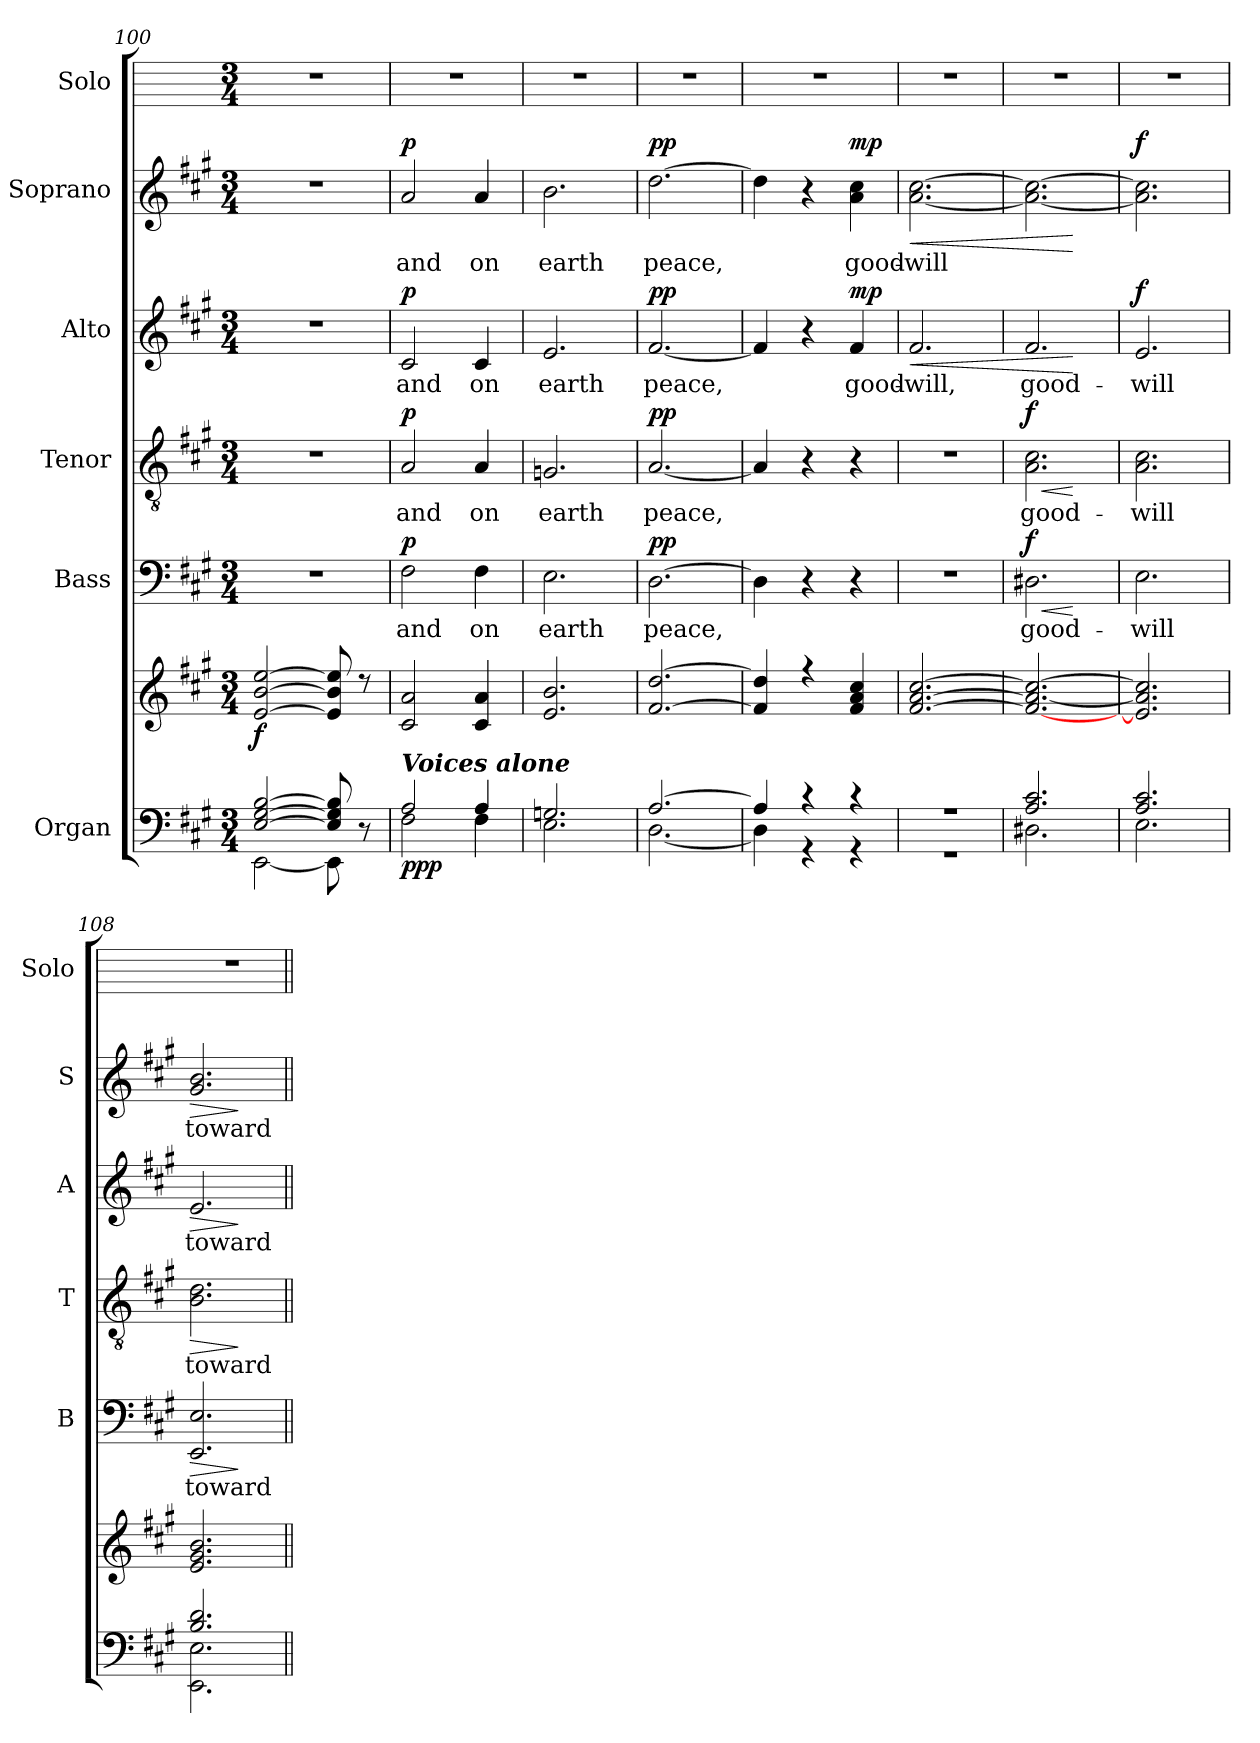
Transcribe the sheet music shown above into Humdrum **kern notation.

**kern	**kern	**dynam	**kern	**text	**dynam	**kern	**text	**dynam	**kern	**text	**dynam	**kern	**text	**dynam	**kern
*part6	*part6	*part6	*part5	*part5	*part5	*part4	*part4	*part4	*part3	*part3	*part3	*part2	*part2	*part2	*part1
*staff7	*staff6	*staff6/7	*staff5	*staff5	*staff5	*staff4	*staff4	*staff4	*staff3	*staff3	*staff3	*staff2	*staff2	*staff2	*staff1
*I"Organ	*	*	*I"Bass	*	*	*I"Tenor	*	*	*I"Alto	*	*	*I"Soprano	*	*	*I"Solo
*	*	*	*I'B	*	*	*I'T	*	*	*I'A	*	*	*I'S	*	*	*I'Solo
!!LO:LB:g=z
*clefF4	*clefG2	*	*clefF4	*	*	*clefGv2	*	*	*clefG2	*	*	*clefG2	*	*	*
*k[f#c#g#]	*k[f#c#g#]	*	*k[f#c#g#]	*	*	*k[f#c#g#]	*	*	*k[f#c#g#]	*	*	*k[f#c#g#]	*	*	*
*A:	*A:	*	*A:	*	*	*A:	*	*	*A:	*	*	*A:	*	*	*
*M3/4	*M3/4	*	*M3/4	*	*	*M3/4	*	*	*M3/4	*	*	*M3/4	*	*	*M3/4
=100	=100	=100	=100	=100	=100	=100	=100	=100	=100	=100	=100	=100	=100	=100	=100
*^	*^	*	*	*	*	*	*	*	*	*	*	*	*	*	*
!	!	!	!LO:N:vis=1	!LO:DY:b	!LO:N:vis=1	!	!	!LO:N:vis=1	!	!	!LO:N:vis=1	!	!	!LO:N:vis=1	!	!	!
[2E/ [2G#/ [2B/	[2EE\	[2e [2b [2ee	2.ryy	f	2.r	.	.	2.r	.	.	2.r	.	.	2.r	.	.	2.r
8E/] 8G#/] 8B/]	8EE\]	8e] 8b] 8ee]	.	.	.	.	.	.	.	.	.	.	.	.	.	.	.
8r	8ryy	8r	.	.	.	.	.	.	.	.	.	.	.	.	.	.	.
=101	=101	=101	=101	=101	=101	=101	=101	=101	=101	=101	=101	=101	=101	=101	=101	=101	=101
!LO:TX:a:Bi:t=Voices alone	!	!	!	!	!	!	!	!	!	!	!	!	!	!	!	!	!
!	!	!	!LO:N:vis=1	!LO:DY:b=2	!	!LO:LY:b	!	!	!LO:LY:b	!	!	!LO:LY:b	!	!	!LO:LY:b	!	!
!	!	!	!	!LO:DY:n=1:b=2	!	!	!	!	!	!	!	!	!	!	!	!	!
!	!	!	!	!LO:DY:n=2:b	!	!	!LO:DY:b	!	!	!LO:DY:b	!	!	!LO:DY:b	!	!	!LO:DY:b	!
2A/	2F#\	2c# 2a	2.ryy	p p p	2F#	and	p	2A	and	p	2c#	and	p	2a	and	p	2.r
!	!	!	!	!	!	!LO:LY:b	!	!	!LO:LY:b	!	!	!LO:LY:b	!	!	!LO:LY:b	!	!
4A/	4F#\	4c# 4a	.	.	4F#	on	.	4A	on	.	4c#	on	.	4a	on	.	.
=102	=102	=102	=102	=102	=102	=102	=102	=102	=102	=102	=102	=102	=102	=102	=102	=102	=102
!	!	!	!LO:N:vis=1	!	!	!LO:LY:b	!	!	!LO:LY:b	!	!	!LO:LY:b	!	!	!LO:LY:b	!	!
2.Gn/	2.E\	2.e 2.b	2.ryy	.	2.E	earth	.	2.Gn	earth	.	2.e	earth	.	2.b	earth	.	2.r
=103	=103	=103	=103	=103	=103	=103	=103	=103	=103	=103	=103	=103	=103	=103	=103	=103	=103
!	!	!	!LO:N:vis=1	!	!	!LO:LY:b	!LO:DY:b	!	!LO:LY:b	!LO:DY:b	!	!LO:LY:b	!LO:DY:b	!	!LO:LY:b	!LO:DY:b	!
[2.A/	[2.D\	[2.f# [2.dd	2.ryy	.	[2.D	peace,	pp	[2.A	peace,	pp	[2.f#	peace,	pp	[2.dd	peace,	pp	2.r
=104	=104	=104	=104	=104	=104	=104	=104	=104	=104	=104	=104	=104	=104	=104	=104	=104	=104
!	!	!	!LO:N:vis=1	!	!	!	!	!	!	!	!	!	!	!	!	!	!
4A/]	4D\]	4f#] 4dd]	2.ryy	.	4D]	.	.	4A]	.	.	4f#]	.	.	4dd]	.	.	2.r
4r	4r	4r	.	.	4r	.	.	4r	.	.	4r	.	.	4r	.	.	.
!	!	!	!	!	!	!	!	!	!	!	!	!LO:LY:b	!LO:DY:b	!	!LO:LY:b	!LO:DY:b	!
4r	4r	4f# 4a 4cc#	.	.	4r	.	.	4r	.	.	4f#	good-	mp	4a 4cc#	good-	mp	.
=105	=105	=105	=105	=105	=105	=105	=105	=105	=105	=105	=105	=105	=105	=105	=105	=105	=105
!LO:N:vis=1	!LO:N:vis=1	!	!LO:N:vis=1	!	!LO:N:vis=1	!	!	!LO:N:vis=1	!	!	!	!LO:LY:b	!LO:HP:b	!	!LO:LY:b	!LO:HP:b	!
2.r	2.r	[2.f# [2.a [2.cc#	2.ryy	.	2.r	.	.	2.r	.	.	2.f#	-will,	<	[2.a [2.cc#	-will	<	2.r
=106	=106	=106	=106	=106	=106	=106	=106	=106	=106	=106	=106	=106	=106	=106	=106	=106	=106
!	!	!	!LO:N:vis=1	!	!	!LO:LY:b	!LO:HP:b	!	!LO:LY:b	!LO:HP:b	!	!LO:LY:b	!	!	!	!	!
!	!	!	!	!	!	!	!LO:DY:n=1:b	!	!	!LO:DY:n=1:b	!	!	!	!	!	!	!
2.A/ 2.c#/	2.D#X\	2.f#_ 2.a_ 2.cc#_	2.ryy	.	2.D#X	good-	< f	2.A 2.c#	good-	< f	2.f#	good-	.	2.a_ 2.cc#_	.	.	2.r
*v	*v	*	*	*	*	*	*	*	*	*	*	*	*	*	*	*	*
*	*v	*v	*	*	*	*	*	*	*	*	*	*	*	*	*	*
.	.	.	.	.	[	.	.	[	.	.	[	.	.	[	.
=107	=107	=107	=107	=107	=107	=107	=107	=107	=107	=107	=107	=107	=107	=107	=107
*^	*^	*	*	*	*	*	*	*	*	*	*	*	*	*	*
!	!	!	!LO:N:vis=1	!	!	!LO:LY:b	!	!	!LO:LY:b	!	!	!LO:LY:b	!LO:DY:b	!	!	!LO:DY:b	!
2.A/ 2.c#/	2.E\	2.e] 2.a] 2.cc#]	2.ryy	.	2.E	-will	.	2.A 2.c#	-will	.	2.e	will	f	2.a] 2.cc#]	.	f	2.r
=108	=108	=108	=108	=108	=108	=108	=108	=108	=108	=108	=108	=108	=108	=108	=108	=108	=108
!	!	!	!LO:N:vis=1	!	!	!LO:LY:b	!LO:HP:b	!	!LO:LY:b	!LO:HP:b	!	!LO:LY:b	!LO:HP:b	!	!LO:LY:b	!LO:HP:b	!
2.B/ 2.d/	2.EE\ 2.E\	2.e 2.g# 2.b	2.ryy	.	2.EE 2.E	toward	>	2.B 2.d	toward	>	2.e	toward	>	2.g# 2.b	toward	>	2.r
*v	*v	*	*	*	*	*	*	*	*	*	*	*	*	*	*	*	*
*	*v	*v	*	*	*	*	*	*	*	*	*	*	*	*	*	*
.	.	.	.	.	]	.	.	]	.	.	]	.	.	]	.
=||	=||	=||	=||	=||	=||	=||	=||	=||	=||	=||	=||	=||	=||	=||	=||
*-	*-	*-	*-	*-	*-	*-	*-	*-	*-	*-	*-	*-	*-	*-	*-
